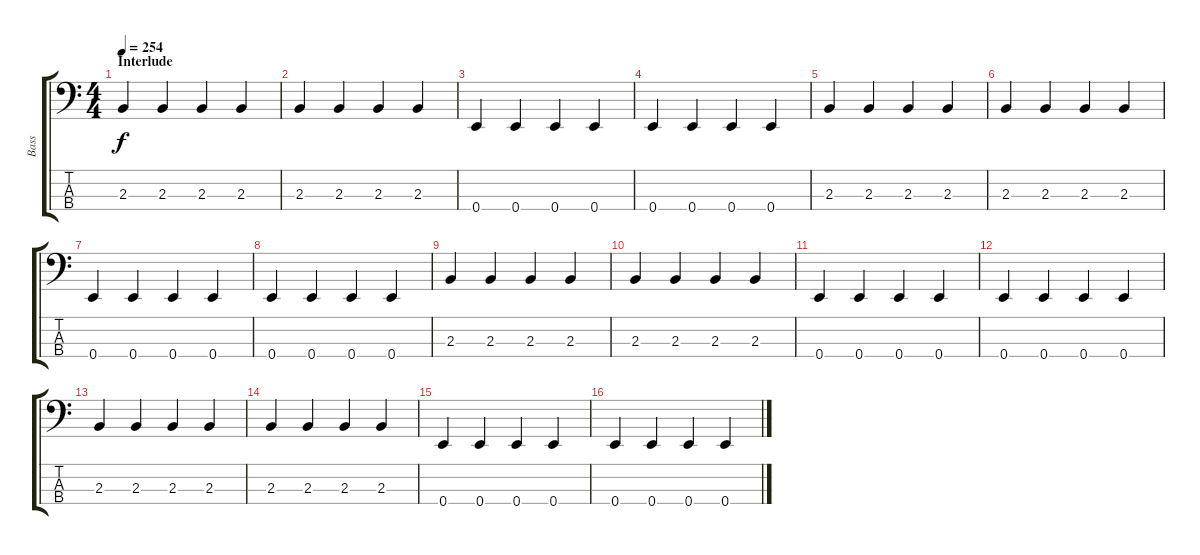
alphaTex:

\track ("Bass" "Bass") {instrument slapbass2}
\staff {score tabs}
\tuning (G2 D2 A1 E1) {hide}
\ts (4 4)
\section ("" "Interlude")
\tempo 254
\clef f4
\ks c
2.3.4{dy f} 2.3.4 2.3.4 2.3.4 |
2.3.4 2.3.4 2.3.4 2.3.4 |
0.4.4 0.4.4 0.4.4 0.4.4 |
0.4.4 0.4.4 0.4.4 0.4.4 |
2.3.4 2.3.4 2.3.4 2.3.4 |
2.3.4 2.3.4 2.3.4 2.3.4 |
0.4.4 0.4.4 0.4.4 0.4.4 |
0.4.4 0.4.4 0.4.4 0.4.4 |
2.3.4 2.3.4 2.3.4 2.3.4 |
2.3.4 2.3.4 2.3.4 2.3.4 |
0.4.4 0.4.4 0.4.4 0.4.4 |
0.4.4 0.4.4 0.4.4 0.4.4 |
2.3.4 2.3.4 2.3.4 2.3.4 |
2.3.4 2.3.4 2.3.4 2.3.4 |
0.4.4 0.4.4 0.4.4 0.4.4 |
0.4.4 0.4.4 0.4.4 0.4.4
